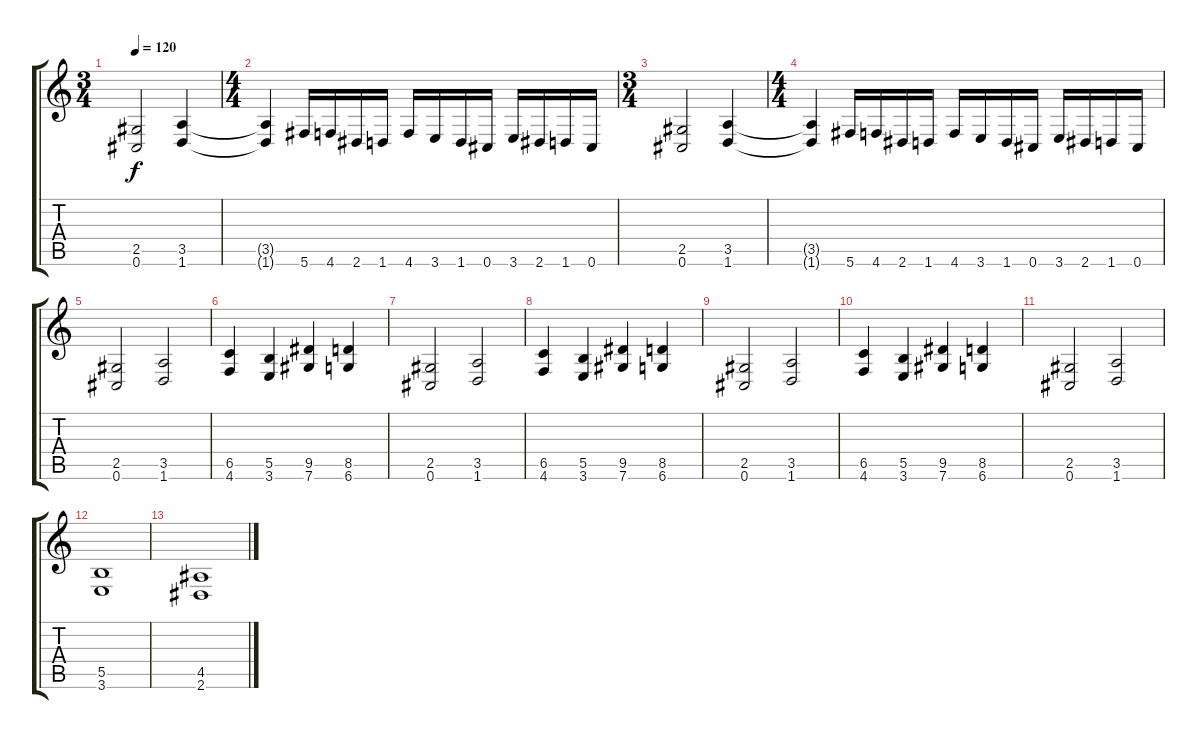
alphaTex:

\track "" {instrument distortionguitar}
\staff {score tabs}
\tuning (Db4 Ab3 E3 B2 Gb2 Db2) {hide}
\ts (3 4)
\tempo 120
\clef g2
\ks c
(2.5 0.6).2{dy f} (3.5 1.6).4 |
\ts (4 4)
(3.5{t} 1.6{t}).4 5.6.16 4.6.16 2.6.16 1.6.16 4.6.16 3.6.16 1.6.16 0.6.16 3.6.16 2.6.16 1.6.16 0.6.16 |
\ts (3 4)
(2.5 0.6).2 (3.5 1.6).4 |
\ts (4 4)
(3.5{t} 1.6{t}).4 5.6.16 4.6.16 2.6.16 1.6.16 4.6.16 3.6.16 1.6.16 0.6.16 3.6.16 2.6.16 1.6.16 0.6.16 |
(2.5 0.6).2 (3.5 1.6).2 |
(6.5 4.6).4 (5.5 3.6).4 (9.5 7.6).4 (8.5 6.6).4 |
(2.5 0.6).2 (3.5 1.6).2 |
(6.5 4.6).4 (5.5 3.6).4 (9.5 7.6).4 (8.5 6.6).4 |
(2.5 0.6).2 (3.5 1.6).2 |
(6.5 4.6).4 (5.5 3.6).4 (9.5 7.6).4 (8.5 6.6).4 |
(2.5 0.6).2 (3.5 1.6).2 |
(5.5 3.6).1 |
(4.5 2.6).1
